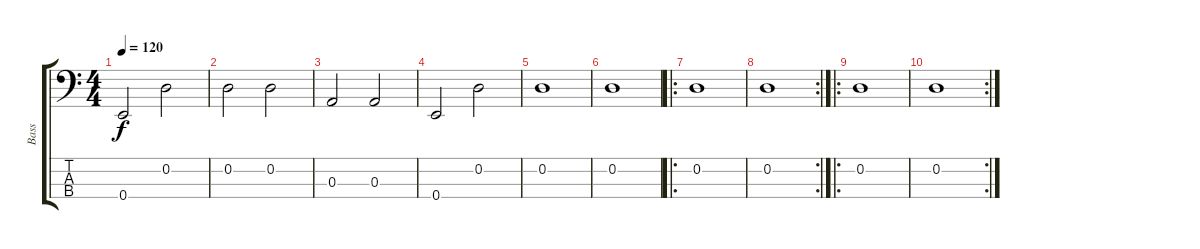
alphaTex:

\track ("Bass" "Bass") {instrument electricbassfinger}
\staff {score tabs}
\tuning (G2 D2 A1 E1) {hide}
\ts (4 4)
\tempo 120
\clef f4
\ks c
0.4.2{dy f} 0.2.2 |
0.2.2 0.2.2 |
0.3.2 0.3.2 |
0.4.2 0.2.2 |
0.2.1 |
0.2.1 |
\ro
0.2.1 |
\rc 2
0.2.1 |
\ro
0.2.1 |
\rc 2
0.2.1
